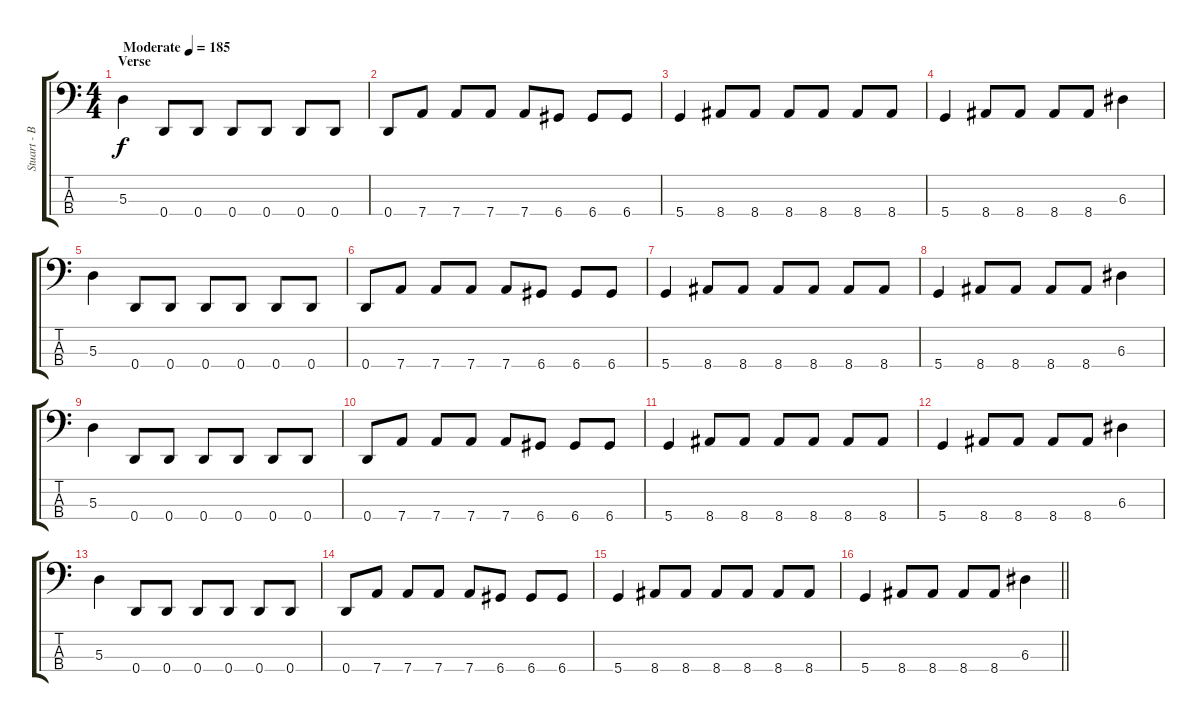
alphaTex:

\track ("Stuart - Bass" "Stuart - B") {instrument electricbasspick}
\staff {score tabs}
\tuning (G2 D2 A1 D1) {hide}
\ts (4 4)
\section ("" "Verse")
\tempo (185 "Moderate")
\clef f4
\ks c
5.3.4{dy f instrument electricbasspick} 0.4.8 0.4.8 0.4.8 0.4.8 0.4.8 0.4.8 |
0.4.8 7.4.8 7.4.8 7.4.8 7.4.8 6.4.8 6.4.8 6.4.8 |
5.4.4 8.4.8 8.4.8 8.4.8 8.4.8 8.4.8 8.4.8 |
5.4.4 8.4.8 8.4.8 8.4.8 8.4.8 6.3.4 |
5.3.4 0.4.8 0.4.8 0.4.8 0.4.8 0.4.8 0.4.8 |
0.4.8 7.4.8 7.4.8 7.4.8 7.4.8 6.4.8 6.4.8 6.4.8 |
5.4.4 8.4.8 8.4.8 8.4.8 8.4.8 8.4.8 8.4.8 |
5.4.4 8.4.8 8.4.8 8.4.8 8.4.8 6.3.4 |
5.3.4 0.4.8 0.4.8 0.4.8 0.4.8 0.4.8 0.4.8 |
0.4.8 7.4.8 7.4.8 7.4.8 7.4.8 6.4.8 6.4.8 6.4.8 |
5.4.4 8.4.8 8.4.8 8.4.8 8.4.8 8.4.8 8.4.8 |
5.4.4 8.4.8 8.4.8 8.4.8 8.4.8 6.3.4 |
5.3.4 0.4.8 0.4.8 0.4.8 0.4.8 0.4.8 0.4.8 |
0.4.8 7.4.8 7.4.8 7.4.8 7.4.8 6.4.8 6.4.8 6.4.8 |
5.4.4 8.4.8 8.4.8 8.4.8 8.4.8 8.4.8 8.4.8 |
\barLineRight lightlight
5.4.4 8.4.8 8.4.8 8.4.8 8.4.8 6.3.4
